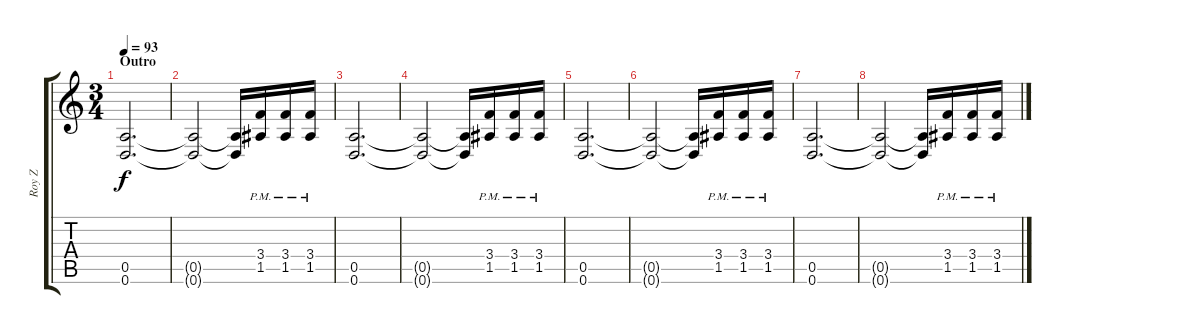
\track ("Roy Z" "Roy Z") {instrument distortionguitar}
\staff {score tabs}
\tuning (E4 B3 G3 D3 A2 D2) {hide}
\ts (3 4)
\section ("" "Outro")
\tempo 93
\clef g2
\ks c
(0.5 0.6).2{d dy f} |
(0.5{t} 0.6{t}).2 (0.5{t} 0.6{t}).16 (3.4 1.5{pm}).16 (3.4 1.5{pm}).16 (3.4 1.5{pm}).16 |
(0.5 0.6).2{d} |
(0.5{t} 0.6{t}).2 (0.5{t} 0.6{t}).16 (3.4 1.5{pm}).16 (3.4 1.5{pm}).16 (3.4 1.5{pm}).16 |
(0.5 0.6).2{d} |
(0.5{t} 0.6{t}).2 (0.5{t} 0.6{t}).16 (3.4 1.5{pm}).16 (3.4 1.5{pm}).16 (3.4 1.5{pm}).16 |
(0.5 0.6).2{d} |
(0.5{t} 0.6{t}).2 (0.5{t} 0.6{t}).16 (3.4 1.5{pm}).16 (3.4 1.5{pm}).16 (3.4 1.5{pm}).16
